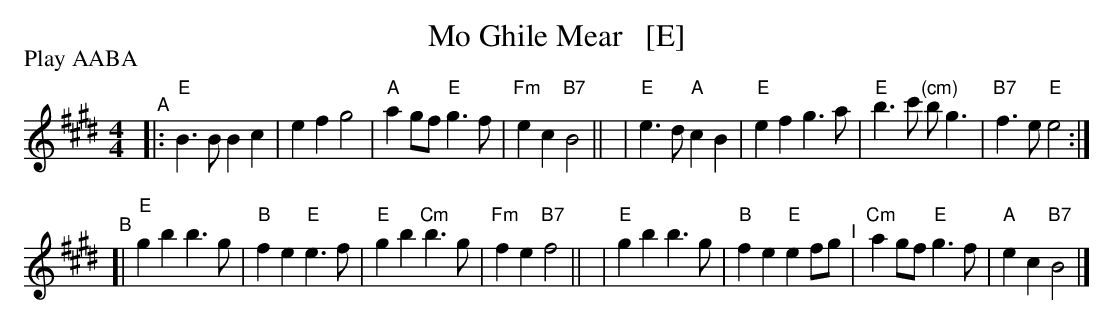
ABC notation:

X:1
T: Mo Ghile Mear   [E]
P: Play AABA
M: 4/4
L: 1/4
K: E
"^A"\
|: "E"B>B Bc | ef g2 | "A"ag/f/ "E"g>f | "Fm"ec "B7"B2 ||\
|  "E"e>d "A"cB | "E"ef g>a | "E"b>c' "(cm)"b<g | "B7"f>e "E"e2 :|
"^B"\
[| "E"gb b>g | "B"fe "E"e>f | "E"gb "Cm"b>g | "Fm"fe "B7"f2 ||\
|  "E"gb b>g | "B"fe "E"ef/g/ "^I"| "Cm"ag/f/ "E"g>f | "A"ec "B7"B2 |]
